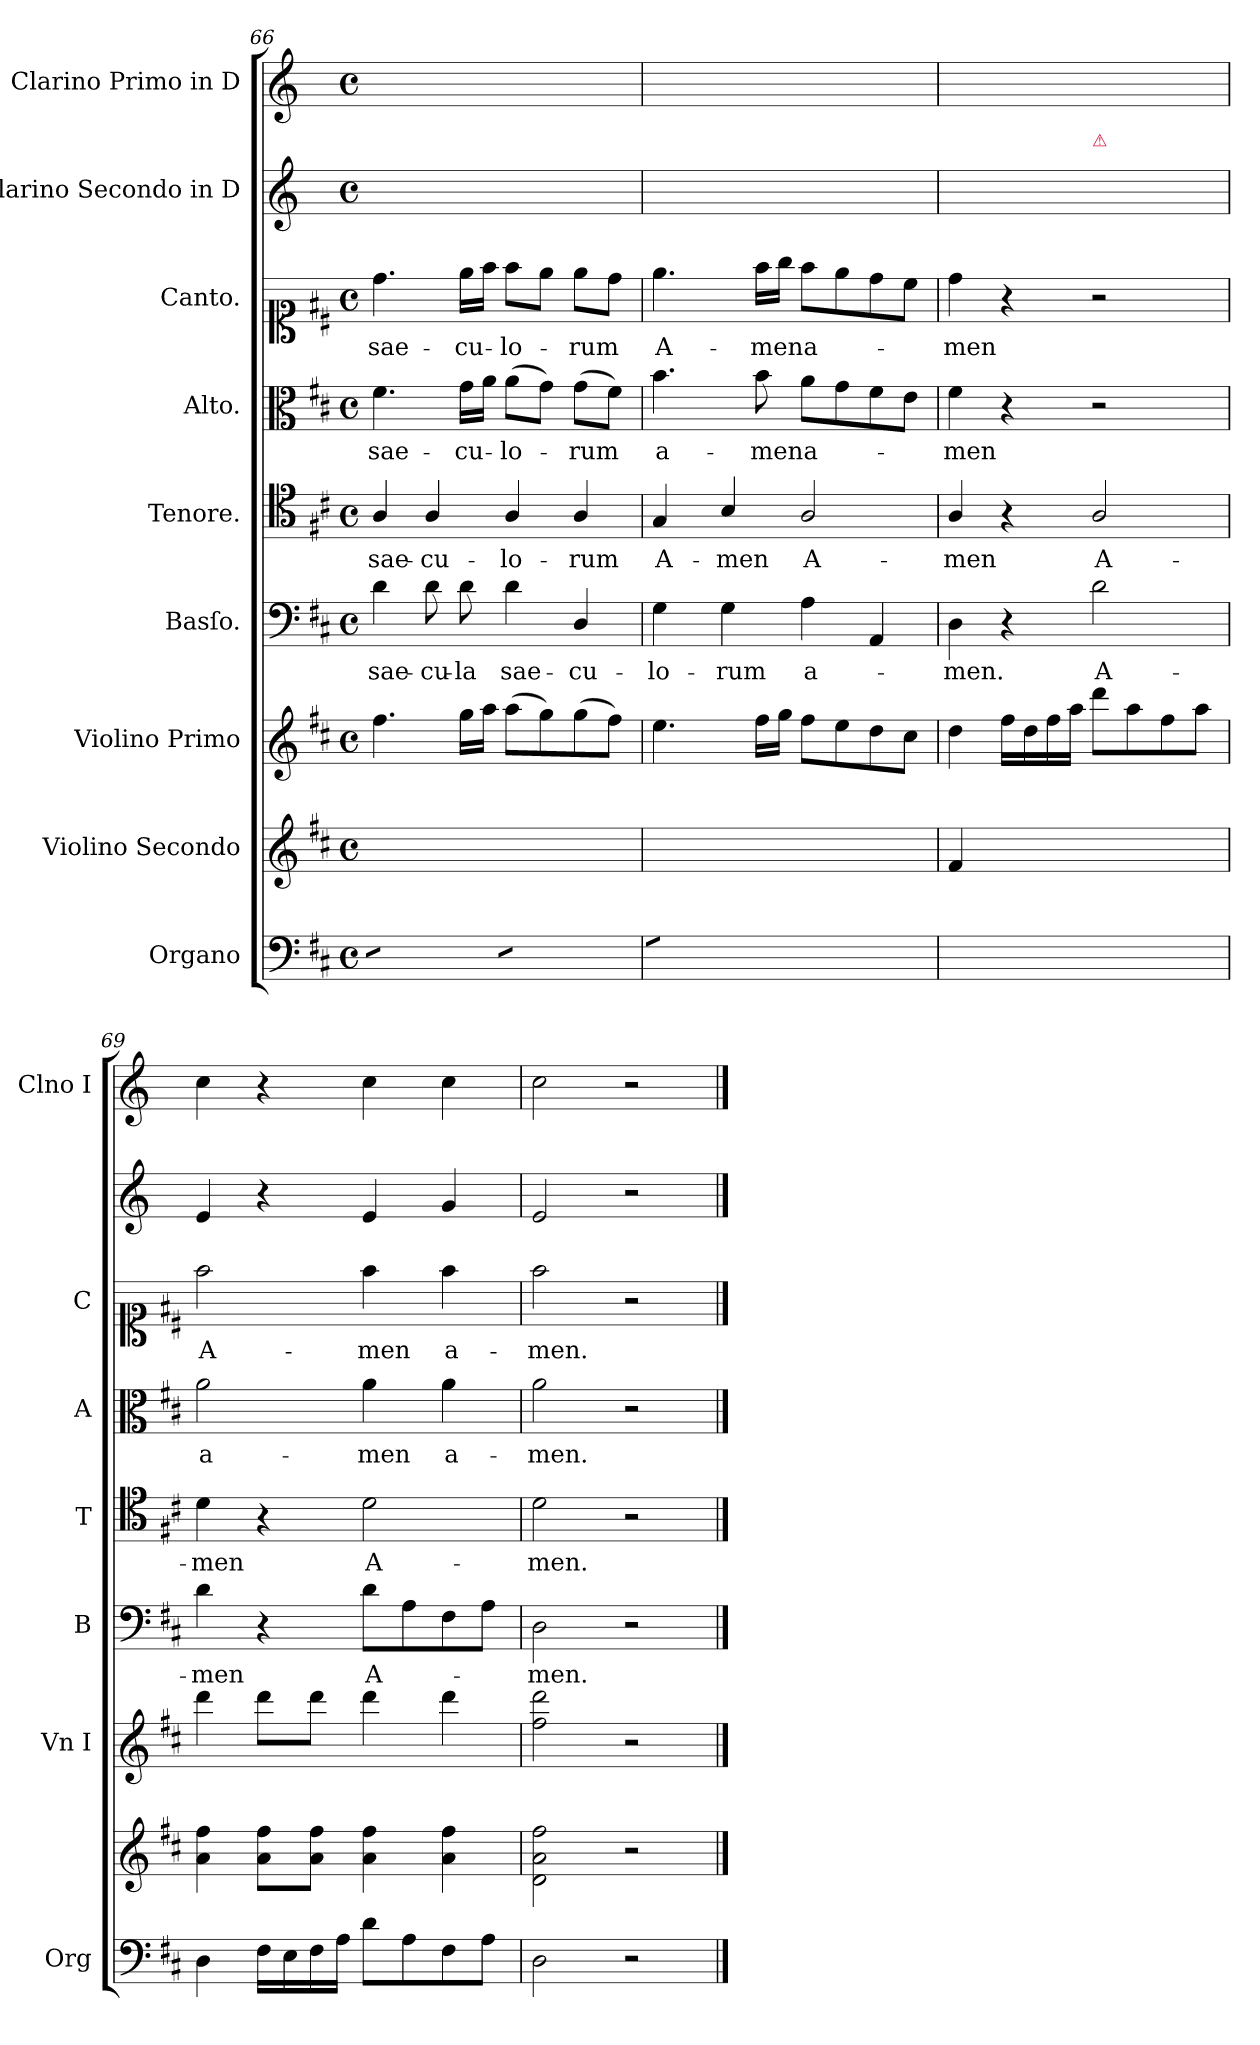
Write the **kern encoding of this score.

**kern	**kern	**kern	**kern	**text	**kern	**text	**kern	**text	**kern	**text	**kern	**kern
*part9	*part8	*part7	*part6	*part6	*part5	*part5	*part4	*part4	*part3	*part3	*part2	*part1
*staff9	*staff8	*staff7	*staff6	*staff6	*staff5	*staff5	*staff4	*staff4	*staff3	*staff3	*staff2	*staff1
*I"Organo	*I"Violino Secondo	*I"Violino Primo	*I"Basſo.	*	*I"Tenore.	*	*I"Alto.	*	*I"Canto.	*	*I"Clarino Secondo in D	*I"Clarino Primo in D
*I'Org	*	*I'Vn I	*I'B	*	*I'T	*	*I'A	*	*I'C	*	*	*I'Clno I
*clefF4	*clefG2	*clefG2	*clefF4	*	*clefC4	*	*clefC3	*	*clefC1	*	*clefG2	*clefG2
*	*	*	*	*	*	*	*	*	*	*	*ITrd-1c-2	*ITrd-1c-2
*k[f#c#]	*k[f#c#]	*k[f#c#]	*k[f#c#]	*	*k[f#c#]	*	*k[f#c#]	*	*k[f#c#]	*	*k[f#c#]	*k[f#c#]
*M4/4	*M4/4	*M4/4	*M4/4	*	*M4/4	*	*M4/4	*	*M4/4	*	*M4/4	*M4/4
*met(c)	*met(c)	*met(c)	*met(c)	*	*met(c)	*	*met(c)	*	*met(c)	*	*met(c)	*met(c)
=66	=66	=66	=66	=66	=66	=66	=66	=66	=66	=66	=66	=66
*tremolo	*	*	*	*	*	*	*	*	*	*	*	*
8E\yyL	4.dd\yy	4.ff#\	4d\	sae-	4A/	sae-	4.f#\	sae-	4.dd\	sae-	4dd\yy	4ff#\yy
8E\yy	.	.	.	.	.	.	.	.	.	.	.	.
8E\yy	.	.	8d\	-cu-	4A/	-cu-	.	.	.	.	4ryy	4ryy
8E\yyJ	16ee\LLyy	16gg\LL	8d\	-la	.	.	16g\LL	-cu-	16ee\LL	-cu-	.	.
.	16ff#\JJyy	16aa\JJ	.	.	.	.	16a\JJ	.	16ff#\JJ	.	.	.
8E\yyL	8ff#\Lyy	(8aa\L	4d\	sae-	4A/	-lo-	(8a\L	-lo-	8ff#\L	-lo-	8ryy	8ryy
8E\yy	8ee\yy	8gg\)	.	.	.	.	8g\J)	.	8ee\J	.	8dd\Lyy	8ff#\Lyy
8E\yy	8ee\yy	(8gg\	4D/	-cu-	4A/	-rum	(8g\L	-rum	8ee\L	-rum	8dd\yy	8ff#\yy
8E\yyJ	8ayy\ 8ddyy\J	8ff#\J)	.	.	.	.	8f#\J)	.	8dd\J	.	8dd\Jyy	8ff#\Jyy
=67	=67	=67	=67	=67	=67	=67	=67	=67	=67	=67	=67	=67
8G\yyL	8b/yy	4.ee\	4G\	-lo-	4G/	A-	4.b\	a-	4.ee\	A-	4a/yy	4ee\yy
8G\yy	4b/yy	.	.	.	.	.	.	.	.	.	.	.
8G\yy	.	.	4G\	-rum	4B/	-men	.	.	.	.	4ryy	4ryy
8G\yyJ	8b/yy	16ff#\LL	.	.	.	.	8b\	-men	16ff#\LL	-men	.	.
*Xtremolo	*	*	*	*	*	*	*	*	*	*	*	*
.	.	16gg\JJ	.	.	.	.	.	.	16gg\JJ	.	.	.
8A\Lyy	8a/Lyy	8ff#\L	4A\	a-	2A/	A-	8a\L	a-	8ff#\L	a-	2ryy	2ryy
8A\yy	8g/yy	8ee\	.	.	.	.	8g\	.	8ee\	.	.	.
8AA/yy	8f#/yy	8dd\	4AA/	.	.	.	8f#\	.	8dd\	.	.	.
8AA/Jyy	8e/Jyy	8cc#\J	.	.	.	.	8e\J	.	8cc#\J	.	.	.
=68	=68	=68	=68	=68	=68	=68	=68	=68	=68	=68	=68	=68
4D\yy	4f#/ 4ayy/	4dd\	4D\	-men.	4A/	-men	4f#\	-men	4dd\	-men	4d/yy	4d/yy
4ryy	16f#/LLyy	16ff#\LL	4r	.	4r	.	4r	.	4r	.	8f#/Lyy	8f#/Lyy
.	16d/yy	16dd\	.	.	.	.	.	.	.	.	.	.
.	16f#/yy	16ff#\	.	.	.	.	.	.	.	.	8a/Jyy	8a/Jyy
.	16a/JJyy	16aa\JJ	.	.	.	.	.	.	.	.	.	.
!	!	!	!	!	!	!	!	!	!	!	!LO:TX:a:color=crimson:t=⚠	!
4D\yy	8dd\Lyy	8ddd\L	2d\	A-	2A/	A-	2r	.	2r	.	8dd\Lyy	8dd/Lyy
.	8a\Jyy	8aa\	.	.	.	.	.	.	.	.	8a/Jyy	8a/yy
4ryy	8f#/Lyy	8ff#\	.	.	.	.	.	.	.	.	8f#/Lyy	8f#/yy
.	8a/Jyy	8aa\J	.	.	.	.	.	.	.	.	8a/Jyy	8d/Jyy
=69	=69	=69	=69	=69	=69	=69	=69	=69	=69	=69	=69	=69
4D\	4a\ 4ff#\	4ddd\	4d\	-men	4d\	-men	2a\	a-	2ff#\	A-	4f#/	4dd\
16F#\LL	8a\ 8ff#\L	8ddd\L	4r	.	4r	.	.	.	.	.	4r	4r
16E\	.	.	.	.	.	.	.	.	.	.	.	.
16F#\	8a\ 8ff#\J	8ddd\J	.	.	.	.	.	.	.	.	.	.
16A\JJ	.	.	.	.	.	.	.	.	.	.	.	.
8d\L	4a\ 4ff#\	4ddd\	8d\L	A-	2d\	A-	4a\	-men	4ff#\	-men	4f#/	4dd\
8A\	.	.	8A\	.	.	.	.	.	.	.	.	.
8F#\	4a\ 4ff#\	4ddd\	8F#\	.	.	.	4a\	a-	4ff#\	a-	4a/	4dd\
8A\J	.	.	8A\J	.	.	.	.	.	.	.	.	.
=70	=70	=70	=70	=70	=70	=70	=70	=70	=70	=70	=70	=70
2D\	2d\ 2a\ 2ff#\	2ff#\ 2ddd\	2D\	-men.	2d\	-men.	2a\	-men.	2ff#\	-men.	2f#/	2dd\
2r	2r	2r	2r	.	2r	.	2r	.	2r	.	2r	2r
==	==	==	==	==	==	==	==	==	==	==	==	==
*-	*-	*-	*-	*-	*-	*-	*-	*-	*-	*-	*-	*-
